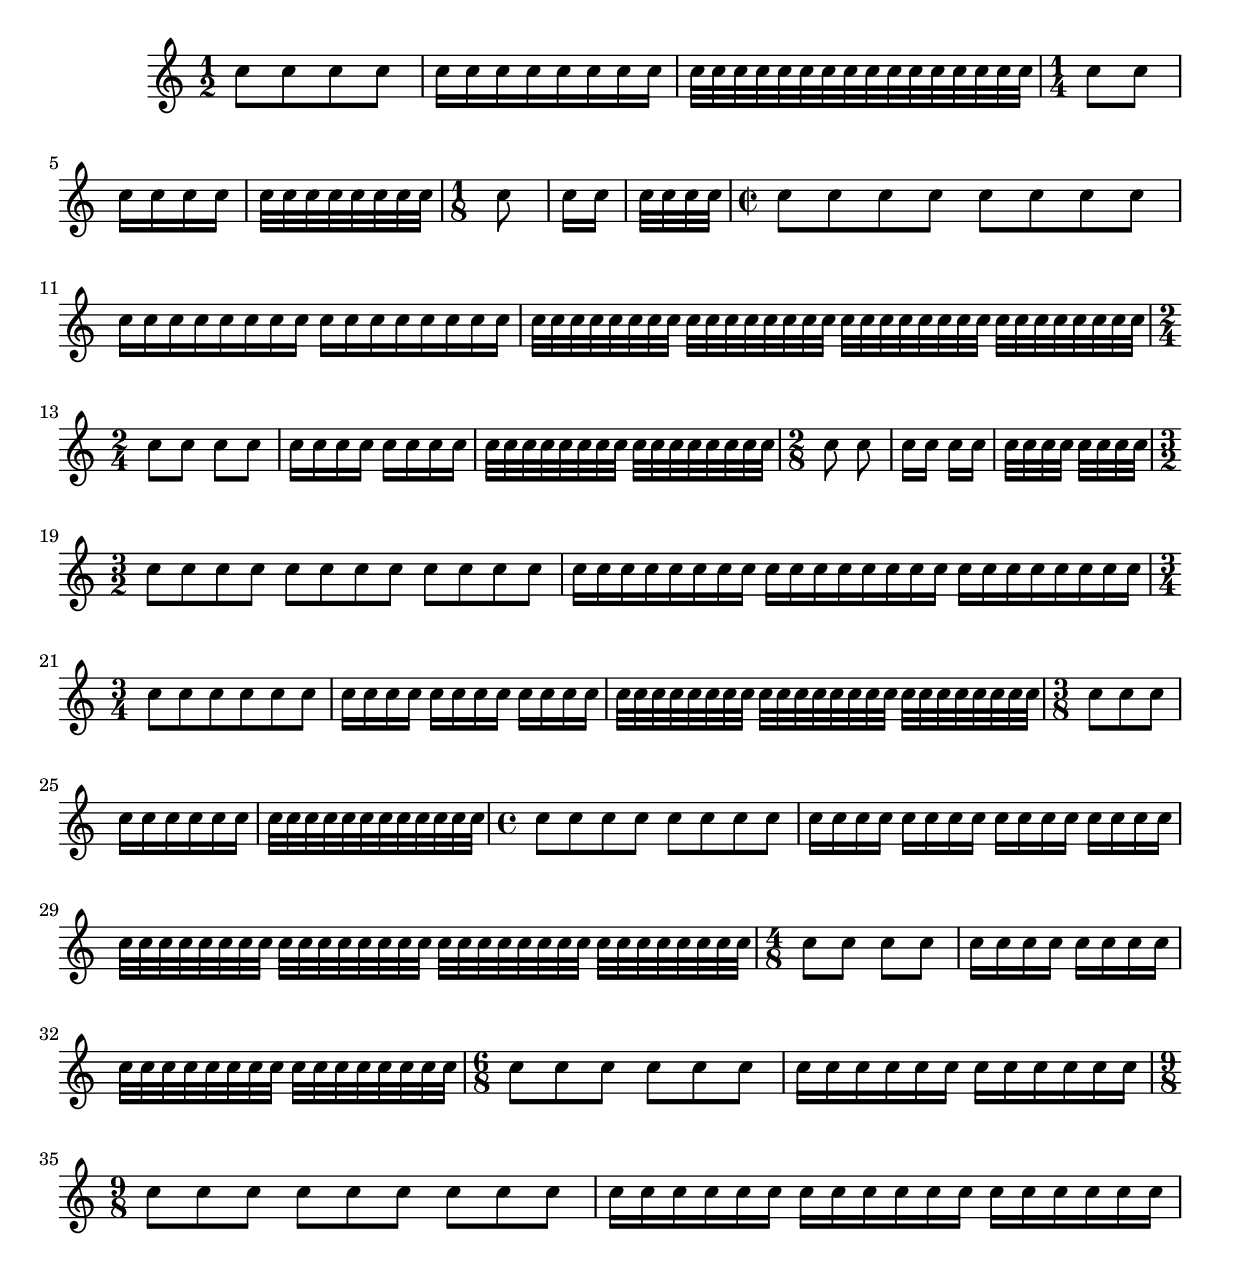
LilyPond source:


\version "2.12.0"
\header{
  texidoc = "@cindex Beaming Presets
There are presets for the @code{auto-beam} engraver in the case of common
time signatures. " }

\relative c''{

  \time 1/2
  c8 c c c
  c16 c c c c c c c
  c32 c c c c c c c c c c c c c c c
  \time 1/4
  c8 c 
  c16 c c c
  c32 c c c c c c c
  \time 1/8
  c8
  c16 c
  c32 c c c

  \time 2/2
  c8 c c c c c c c
  c16 c c c c c c c c c c c c c c c
  c32 c c c c c c c c c c c c c c c c c c c c c c c c c c c c c c c
  \time 2/4
  c8 c c c
  c16 c c c c c c c
  c32 c c c c c c c c c c c c c c c
  \time 2/8
  c8 c
  c16 c c c
  c32 c c c c c c c
  \time 3/2
  c8 c c c c c c c c c c c
  c16 c c c c c c c c c c c c c c c c c c c c c c c
  \time 3/4
  c8 c c c c c
  c16 c c c c c c c c c c c
  c32 c c c c c c c c c c c c c c c c c c c c c c c
  \time 3/8
  c8 c c
  c16 c c c c c
  c32 c c c c c c c c c c c
  \time 4/4
  c8 c c c c c c c
  c16 c c c c c c c c c c c c c c c
  c32 c c c c c c c c c c c c c c c c c c c c c c c c c c c c c c c
  \time 4/8
  c8 c c c
  c16 c c c c c c c
  c32 c c c c c c c c c c c c c c c
  \time 6/8
  c8 c c c c c
  c16 c c c c c c c c c c c
  \time 9/8
  c8 c c c c c c c c
  c16 c c c c c c c c c c c c c c c c c
}

